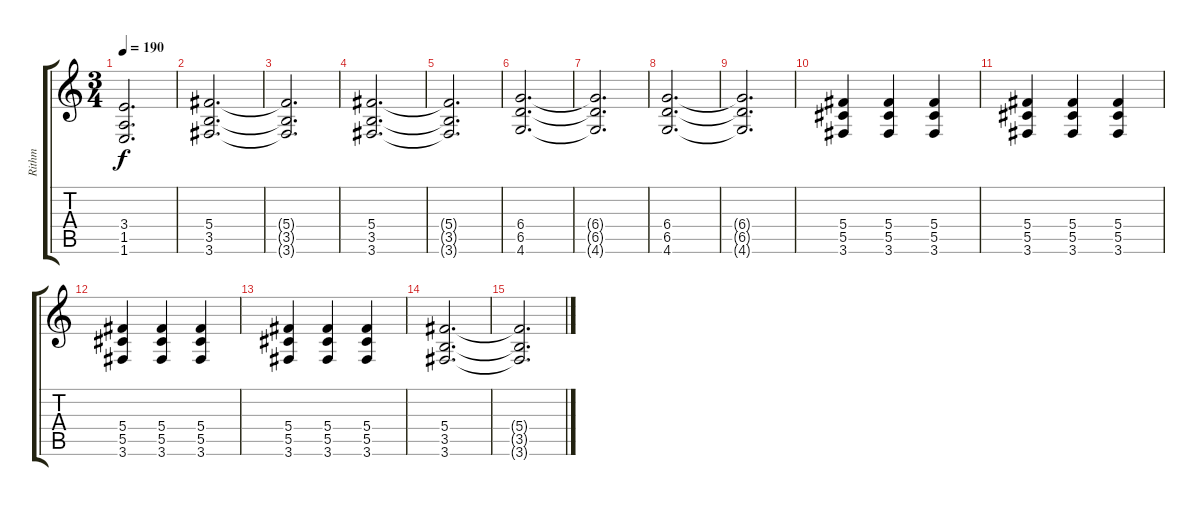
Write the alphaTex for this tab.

\track ("Rithm" "Rithm") {instrument distortionguitar}
\staff {score tabs}
\tuning (Eb4 Bb3 Gb3 Db3 Ab2 Eb2) {hide}
\ts (3 4)
\tempo 190
\clef g2
\ks c
(3.4 1.5 1.6).2{d dy f} |
(5.4 3.5 3.6).2{d} |
(5.4{t} 3.5{t} 3.6{t}).2{d} |
(5.4 3.5 3.6).2{d} |
(5.4{t} 3.5{t} 3.6{t}).2{d} |
(6.4 6.5 4.6).2{d} |
(6.4{t} 6.5{t} 4.6{t}).2{d} |
(6.4 6.5 4.6).2{d} |
(6.4{t} 6.5{t} 4.6{t}).2{d} |
(5.4 5.5 3.6).4 (5.4 5.5 3.6).4 (5.4 5.5 3.6).4 |
(5.4 5.5 3.6).4 (5.4 5.5 3.6).4 (5.4 5.5 3.6).4 |
(5.4 5.5 3.6).4 (5.4 5.5 3.6).4 (5.4 5.5 3.6).4 |
(5.4 5.5 3.6).4 (5.4 5.5 3.6).4 (5.4 5.5 3.6).4 |
(5.4 3.5 3.6).2{d} |
(5.4{t} 3.5{t} 3.6{t}).2{d}
